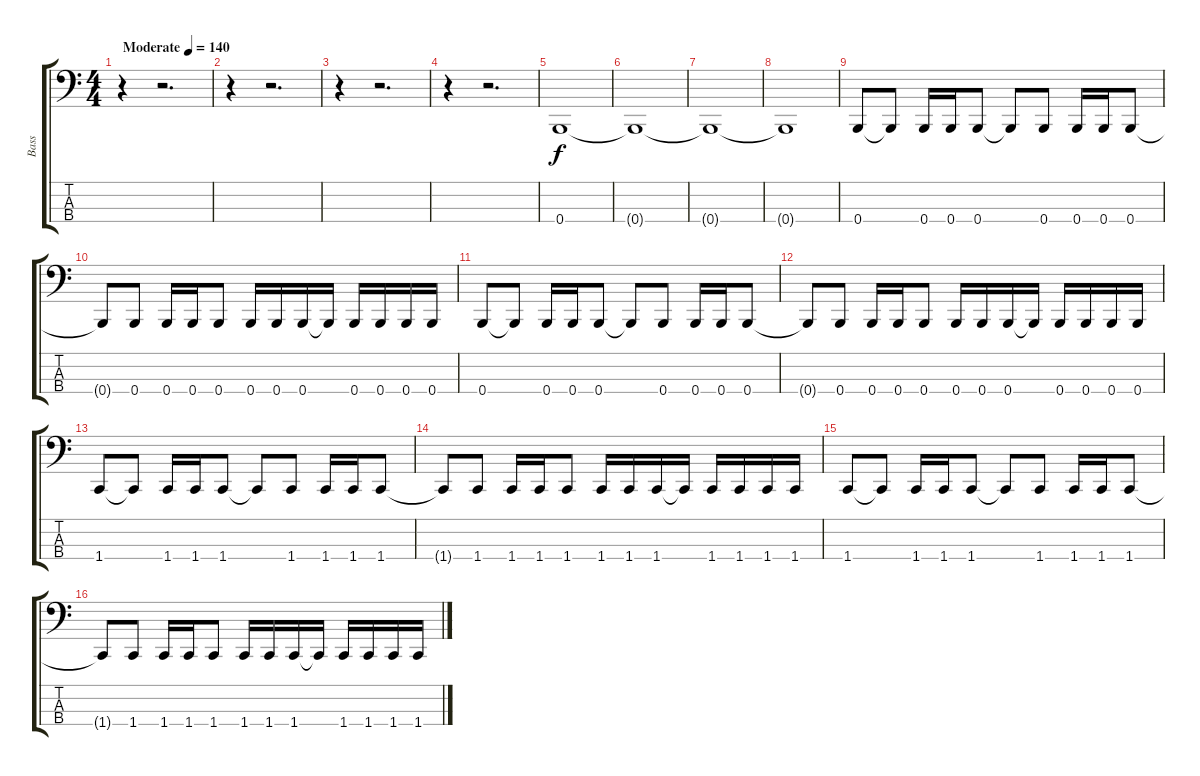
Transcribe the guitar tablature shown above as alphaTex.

\track ("Bass" "Bass") {instrument electricbasspick}
\staff {score tabs}
\tuning (E2 B1 Gb1 B0) {hide}
\ts (4 4)
\tempo (140 "Moderate")
\clef f4
\ks c
r.4{dy f instrument electricbasspick} r.2{d} |
r.4 r.2{d} |
r.4 r.2{d} |
r.4 r.2{d} |
0.4.1 |
0.4{t}.1 |
0.4{t}.1 |
0.4{t}.1 |
0.4.8 0.4{t}.8 0.4.16 0.4.16 0.4.8 0.4{t}.8 0.4.8 0.4.16 0.4.16 0.4.8 |
0.4{t}.8 0.4.8 0.4.16 0.4.16 0.4.8 0.4.16 0.4.16 0.4.16 0.4{t}.16 0.4.16 0.4.16 0.4.16 0.4.16 |
0.4.8 0.4{t}.8 0.4.16 0.4.16 0.4.8 0.4{t}.8 0.4.8 0.4.16 0.4.16 0.4.8 |
0.4{t}.8 0.4.8 0.4.16 0.4.16 0.4.8 0.4.16 0.4.16 0.4.16 0.4{t}.16 0.4.16 0.4.16 0.4.16 0.4.16 |
1.4.8 1.4{t}.8 1.4.16 1.4.16 1.4.8 1.4{t}.8 1.4.8 1.4.16 1.4.16 1.4.8 |
1.4{t}.8 1.4.8 1.4.16 1.4.16 1.4.8 1.4.16 1.4.16 1.4.16 1.4{t}.16 1.4.16 1.4.16 1.4.16 1.4.16 |
1.4.8 1.4{t}.8 1.4.16 1.4.16 1.4.8 1.4{t}.8 1.4.8 1.4.16 1.4.16 1.4.8 |
1.4{t}.8 1.4.8 1.4.16 1.4.16 1.4.8 1.4.16 1.4.16 1.4.16 1.4{t}.16 1.4.16 1.4.16 1.4.16 1.4.16
